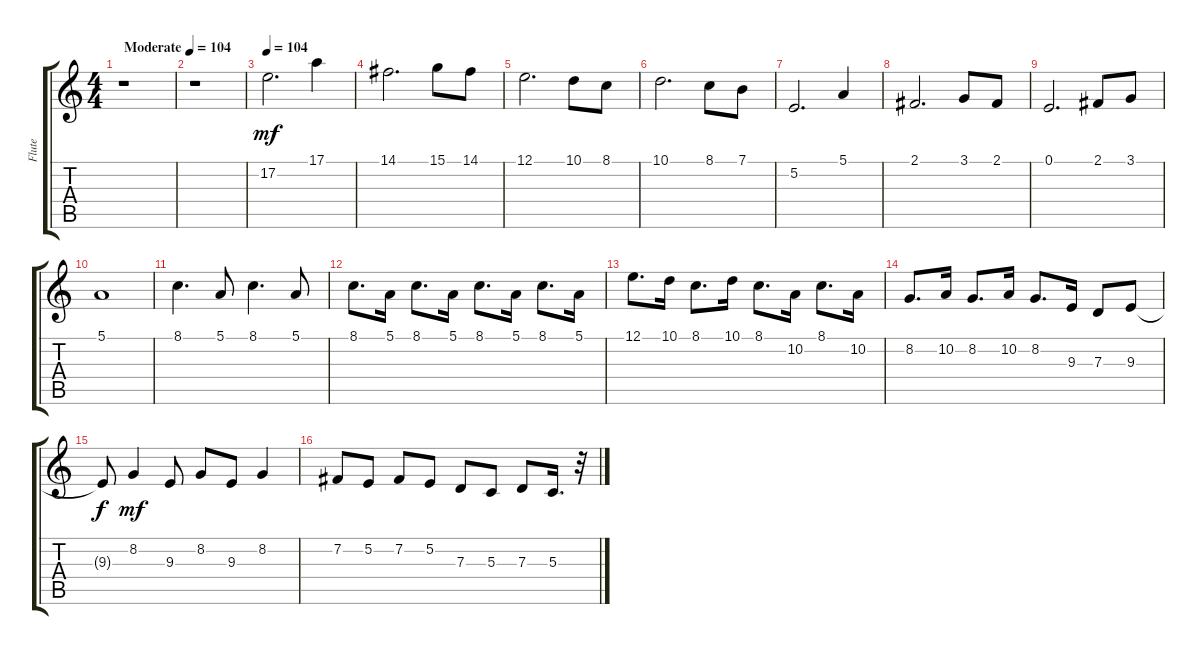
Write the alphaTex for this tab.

\track ("Flute" "Flute") {instrument flute}
\staff {score tabs}
\tuning (E4 B3 G3 D3 A2 E2) {hide}
\ts (4 4)
\tempo (104 "Moderate")
\clef g2
\ks c
r.1{dy mf instrument flute} |
r.1 |
\tempo 104
17.2.2{d instrument flute} 17.1.4 |
14.1.2{d} 15.1.8 14.1.8 |
12.1.2{d} 10.1.8 8.1.8 |
10.1.2{d} 8.1.8 7.1.8 |
5.2.2{d} 5.1.4 |
2.1.2{d} 3.1.8 2.1.8 |
0.1.2{d} 2.1.8 3.1.8 |
5.1.1 |
8.1.4{d} 5.1.8 8.1.4{d} 5.1.8 |
8.1.8{d} 5.1.16 8.1.8{d} 5.1.16 8.1.8{d} 5.1.16 8.1.8{d} 5.1.16 |
12.1.8{d} 10.1.16 8.1.8{d} 10.1.16 8.1.8{d} 10.2.16 8.1.8{d} 10.2.16 |
8.2.8{d} 10.2.16 8.2.8{d} 10.2.16 8.2.8{d} 9.3.16 7.3.8 9.3.8 |
9.3{t}.8{dy f} 8.2.4{dy mf} 9.3.8 8.2.8 9.3.8 8.2.4 |
7.2.8 5.2.8 7.2.8 5.2.8 7.3.8 5.3.8 7.3.8 5.3.16{d} r.32
